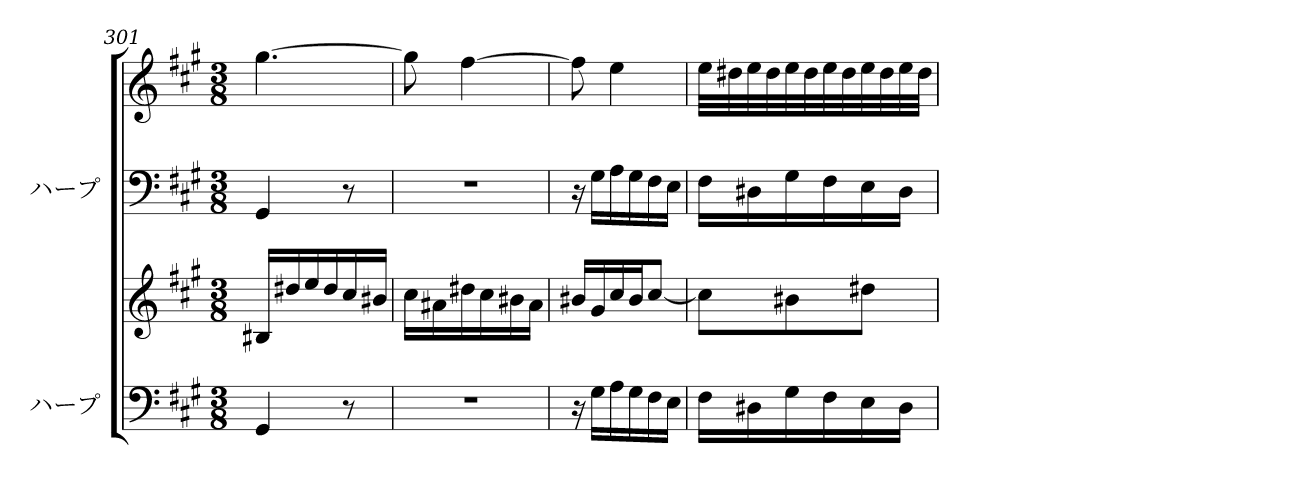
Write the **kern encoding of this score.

**kern	**kern	**kern	**kern
*part2	*part2	*part1	*part1
*staff4	*staff3	*staff2	*staff1
*I"ハープ	*	*I"ハープ	*
!!LO:LB:g=z
*clefF4	*clefG2	*clefF4	*clefG2
*k[f#c#g#]	*k[f#c#g#]	*k[f#c#g#]	*k[f#c#g#]
*M3/8	*M3/8	*M3/8	*M3/8
=301	=301	=301	=301
4GG#/	16B#X/LL	4GG#/	[4.gg#\
.	16dd#X/	.	.
.	16ee/	.	.
.	16dd#/	.	.
8r	16cc#/	8r	.
.	16b#X/JJ	.	.
=302	=302	=302	=302
4.r	16cc#\LL	4.r	8gg#\]
.	16a#X\	.	.
.	16dd#X\	.	[4ff#\
.	16cc#\	.	.
.	16b#X\	.	.
.	16a#\JJ	.	.
=303	=303	=303	=303
16r	16b#X/LL	16r	8ff#\]
16G#\LL	16g#/	16G#\LL	.
16A\	16cc#/	16A\	4ee\
16G#\	16b#/J	16G#\	.
16F#\	[8cc#/J	16F#\	.
16E\JJ	.	16E\JJ	.
=304	=304	=304	=304
16F#\LL	8cc#\L]	16F#\LL	32ee\LLL
.	.	.	32dd#X\
16D#X\	.	16D#X\	32ee\
.	.	.	32dd#\
16G#\	8b#X\	16G#\	32ee\
.	.	.	32dd#\
16F#\	.	16F#\	32ee\
.	.	.	32dd#\
16E\	8dd#X\J	16E\	32ee\
.	.	.	32dd#\
16D#\JJ	.	16D#\JJ	32ee\
.	.	.	32dd#\JJJ
=	=	=	=
*-	*-	*-	*-
